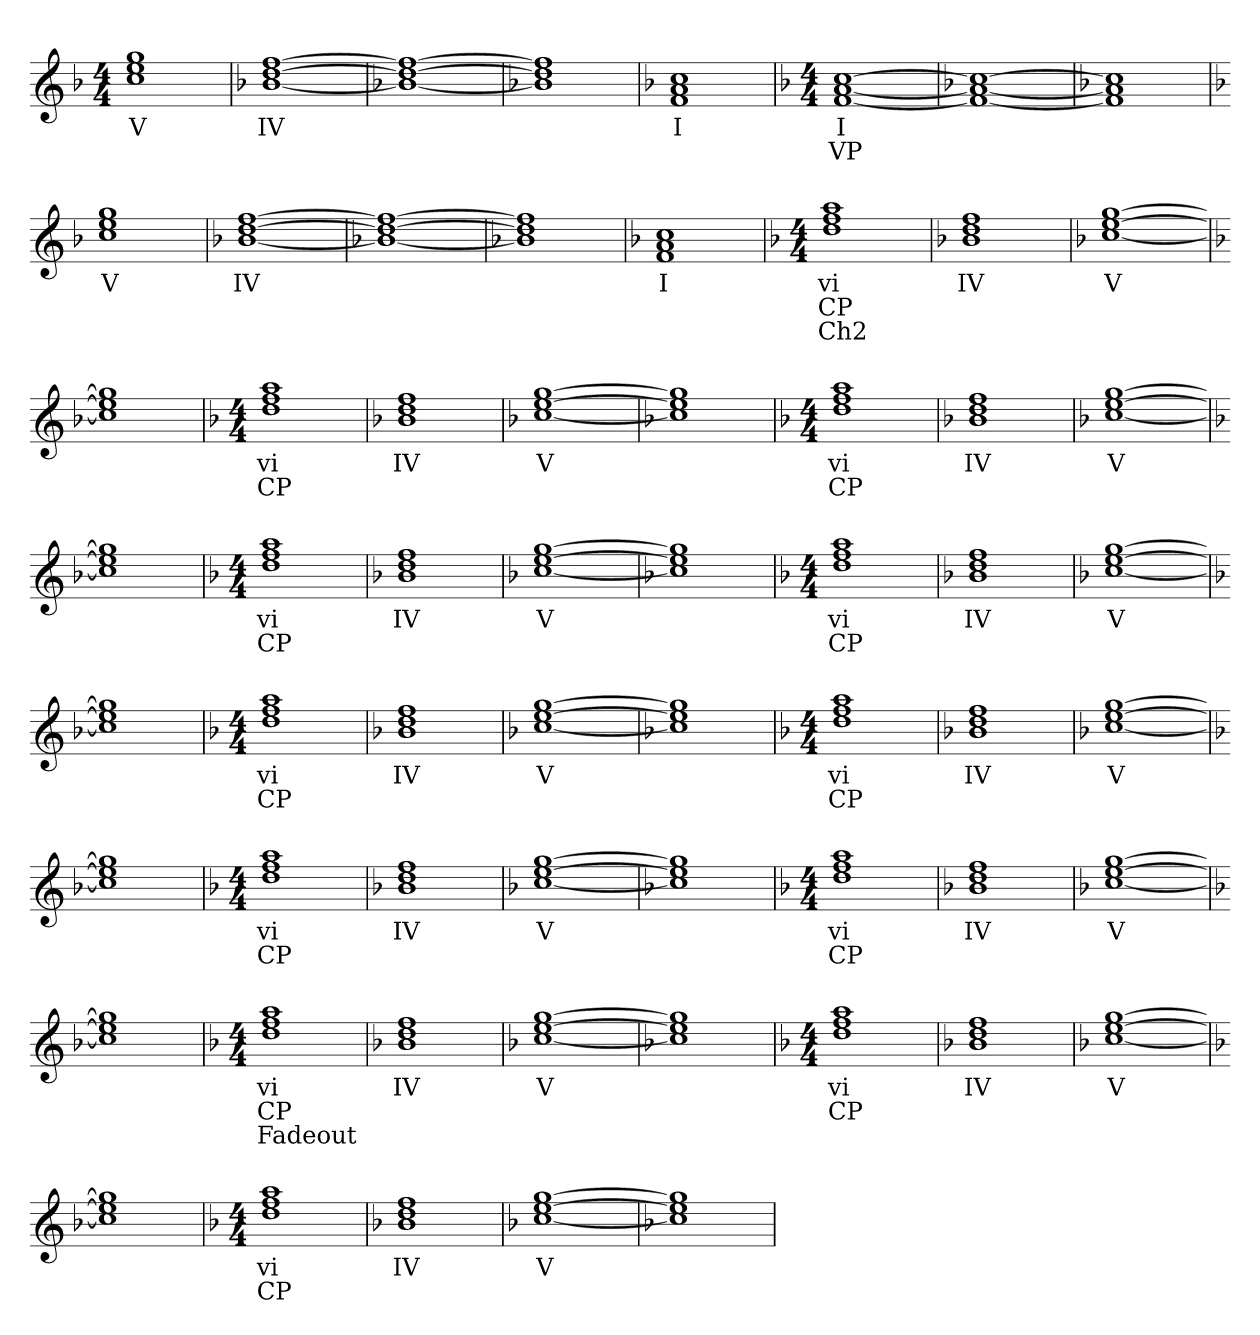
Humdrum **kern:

**kern	**text	**text	**text
*part1	*part1	*part1	*part1
*staff1	*staff1	*staff1	*staff1
*k[b-]	*	*	*
*F:	*	*	*
*M4/4	*	*	*
=	=	=	=
1cc 1ee 1gg	V	.	.
=	=	=	=
*k[b-]	*	*	*
*F:	*	*	*
[1b- [1dd [1ff	IV	.	.
=	=	=	=
*k[b-]	*	*	*
*F:	*	*	*
1b-_ 1dd_ 1ff_	.	.	.
=	=	=	=
*k[b-]	*	*	*
*F:	*	*	*
1b-] 1dd] 1ff]	.	.	.
=	=	=	=
*k[b-]	*	*	*
*F:	*	*	*
1f 1a 1cc	I	.	.
=	=	=	=
*k[b-]	*	*	*
*F:	*	*	*
*M4/4	*	*	*
[1f [1a [1cc	I	VP	.
=	=	=	=
*k[b-]	*	*	*
*F:	*	*	*
1f_ 1a_ 1cc_	.	.	.
=	=	=	=
*k[b-]	*	*	*
*F:	*	*	*
1f] 1a] 1cc]	.	.	.
=	=	=	=
*k[b-]	*	*	*
*F:	*	*	*
1cc 1ee 1gg	V	.	.
=	=	=	=
*k[b-]	*	*	*
*F:	*	*	*
[1b- [1dd [1ff	IV	.	.
=	=	=	=
*k[b-]	*	*	*
*F:	*	*	*
1b-_ 1dd_ 1ff_	.	.	.
=	=	=	=
*k[b-]	*	*	*
*F:	*	*	*
1b-] 1dd] 1ff]	.	.	.
=	=	=	=
*k[b-]	*	*	*
*F:	*	*	*
1f 1a 1cc	I	.	.
=	=	=	=
*k[b-]	*	*	*
*F:	*	*	*
*M4/4	*	*	*
1dd 1ff 1aa	vi	CP	Ch2
=	=	=	=
*k[b-]	*	*	*
*F:	*	*	*
1b- 1dd 1ff	IV	.	.
=	=	=	=
*k[b-]	*	*	*
*F:	*	*	*
[1cc [1ee [1gg	V	.	.
=	=	=	=
*k[b-]	*	*	*
*F:	*	*	*
1cc] 1ee] 1gg]	.	.	.
=	=	=	=
*k[b-]	*	*	*
*F:	*	*	*
*M4/4	*	*	*
1dd 1ff 1aa	vi	CP	.
=	=	=	=
*k[b-]	*	*	*
*F:	*	*	*
1b- 1dd 1ff	IV	.	.
=	=	=	=
*k[b-]	*	*	*
*F:	*	*	*
[1cc [1ee [1gg	V	.	.
=	=	=	=
*k[b-]	*	*	*
*F:	*	*	*
1cc] 1ee] 1gg]	.	.	.
=	=	=	=
*k[b-]	*	*	*
*F:	*	*	*
*M4/4	*	*	*
1dd 1ff 1aa	vi	CP	.
=	=	=	=
*k[b-]	*	*	*
*F:	*	*	*
1b- 1dd 1ff	IV	.	.
=	=	=	=
*k[b-]	*	*	*
*F:	*	*	*
[1cc [1ee [1gg	V	.	.
=	=	=	=
*k[b-]	*	*	*
*F:	*	*	*
1cc] 1ee] 1gg]	.	.	.
=	=	=	=
*k[b-]	*	*	*
*F:	*	*	*
*M4/4	*	*	*
1dd 1ff 1aa	vi	CP	.
=	=	=	=
*k[b-]	*	*	*
*F:	*	*	*
1b- 1dd 1ff	IV	.	.
=	=	=	=
*k[b-]	*	*	*
*F:	*	*	*
[1cc [1ee [1gg	V	.	.
=	=	=	=
*k[b-]	*	*	*
*F:	*	*	*
1cc] 1ee] 1gg]	.	.	.
=	=	=	=
*k[b-]	*	*	*
*F:	*	*	*
*M4/4	*	*	*
1dd 1ff 1aa	vi	CP	.
=	=	=	=
*k[b-]	*	*	*
*F:	*	*	*
1b- 1dd 1ff	IV	.	.
=	=	=	=
*k[b-]	*	*	*
*F:	*	*	*
[1cc [1ee [1gg	V	.	.
=	=	=	=
*k[b-]	*	*	*
*F:	*	*	*
1cc] 1ee] 1gg]	.	.	.
=	=	=	=
*k[b-]	*	*	*
*F:	*	*	*
*M4/4	*	*	*
1dd 1ff 1aa	vi	CP	.
=	=	=	=
*k[b-]	*	*	*
*F:	*	*	*
1b- 1dd 1ff	IV	.	.
=	=	=	=
*k[b-]	*	*	*
*F:	*	*	*
[1cc [1ee [1gg	V	.	.
=	=	=	=
*k[b-]	*	*	*
*F:	*	*	*
1cc] 1ee] 1gg]	.	.	.
=	=	=	=
*k[b-]	*	*	*
*F:	*	*	*
*M4/4	*	*	*
1dd 1ff 1aa	vi	CP	.
=	=	=	=
*k[b-]	*	*	*
*F:	*	*	*
1b- 1dd 1ff	IV	.	.
=	=	=	=
*k[b-]	*	*	*
*F:	*	*	*
[1cc [1ee [1gg	V	.	.
=	=	=	=
*k[b-]	*	*	*
*F:	*	*	*
1cc] 1ee] 1gg]	.	.	.
=	=	=	=
*k[b-]	*	*	*
*F:	*	*	*
*M4/4	*	*	*
1dd 1ff 1aa	vi	CP	.
=	=	=	=
*k[b-]	*	*	*
*F:	*	*	*
1b- 1dd 1ff	IV	.	.
=	=	=	=
*k[b-]	*	*	*
*F:	*	*	*
[1cc [1ee [1gg	V	.	.
=	=	=	=
*k[b-]	*	*	*
*F:	*	*	*
1cc] 1ee] 1gg]	.	.	.
=	=	=	=
*k[b-]	*	*	*
*F:	*	*	*
*M4/4	*	*	*
1dd 1ff 1aa	vi	CP	.
=	=	=	=
*k[b-]	*	*	*
*F:	*	*	*
1b- 1dd 1ff	IV	.	.
=	=	=	=
*k[b-]	*	*	*
*F:	*	*	*
[1cc [1ee [1gg	V	.	.
=	=	=	=
*k[b-]	*	*	*
*F:	*	*	*
1cc] 1ee] 1gg]	.	.	.
=	=	=	=
*k[b-]	*	*	*
*F:	*	*	*
*M4/4	*	*	*
1dd 1ff 1aa	vi	CP	Fadeout
=	=	=	=
*k[b-]	*	*	*
*F:	*	*	*
1b- 1dd 1ff	IV	.	.
=	=	=	=
*k[b-]	*	*	*
*F:	*	*	*
[1cc [1ee [1gg	V	.	.
=	=	=	=
*k[b-]	*	*	*
*F:	*	*	*
1cc] 1ee] 1gg]	.	.	.
=	=	=	=
*k[b-]	*	*	*
*F:	*	*	*
*M4/4	*	*	*
1dd 1ff 1aa	vi	CP	.
=	=	=	=
*k[b-]	*	*	*
*F:	*	*	*
1b- 1dd 1ff	IV	.	.
=	=	=	=
*k[b-]	*	*	*
*F:	*	*	*
[1cc [1ee [1gg	V	.	.
=	=	=	=
*k[b-]	*	*	*
*F:	*	*	*
1cc] 1ee] 1gg]	.	.	.
=	=	=	=
*k[b-]	*	*	*
*F:	*	*	*
*M4/4	*	*	*
1dd 1ff 1aa	vi	CP	.
=	=	=	=
*k[b-]	*	*	*
*F:	*	*	*
1b- 1dd 1ff	IV	.	.
=	=	=	=
*k[b-]	*	*	*
*F:	*	*	*
[1cc [1ee [1gg	V	.	.
=	=	=	=
*k[b-]	*	*	*
*F:	*	*	*
1cc] 1ee] 1gg]	.	.	.
=	=	=	=
*-	*-	*-	*-
